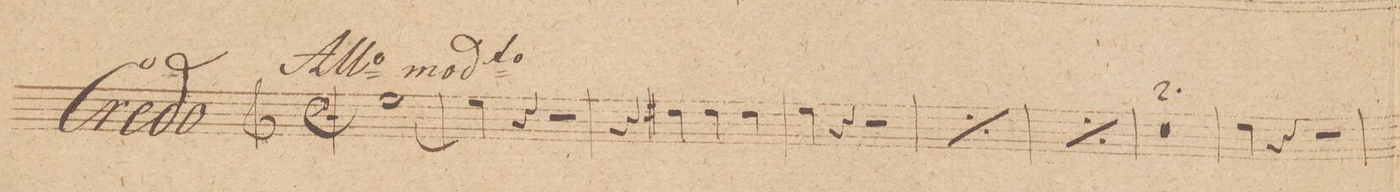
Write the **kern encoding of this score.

**kern	**dynam
*I"Corno 1mo in F.	*
*clefG2	*
*k[b-]	*
*met(c|)	*
*M2/2	*
[<1a	.
=2	=2
*4\right	*
4a\]	.
4r	.
2r	.
=3	=3
4r	.
4g#X\	.
4g#\	.
4g#\	.
=4	=4
4a\	.
4r	.
2r	.
=5	=5
*rep	*
4a\	.
4r	.
2r	.
*Xrep	*
=6	=6
*rep	*
4a\	.
4r	.
2r	.
*Xrep	*
=7	=7
0r	.
=8	=8
=9	=9
4g\	.
4r	.
2r	.
=10	=10
*-	*-
